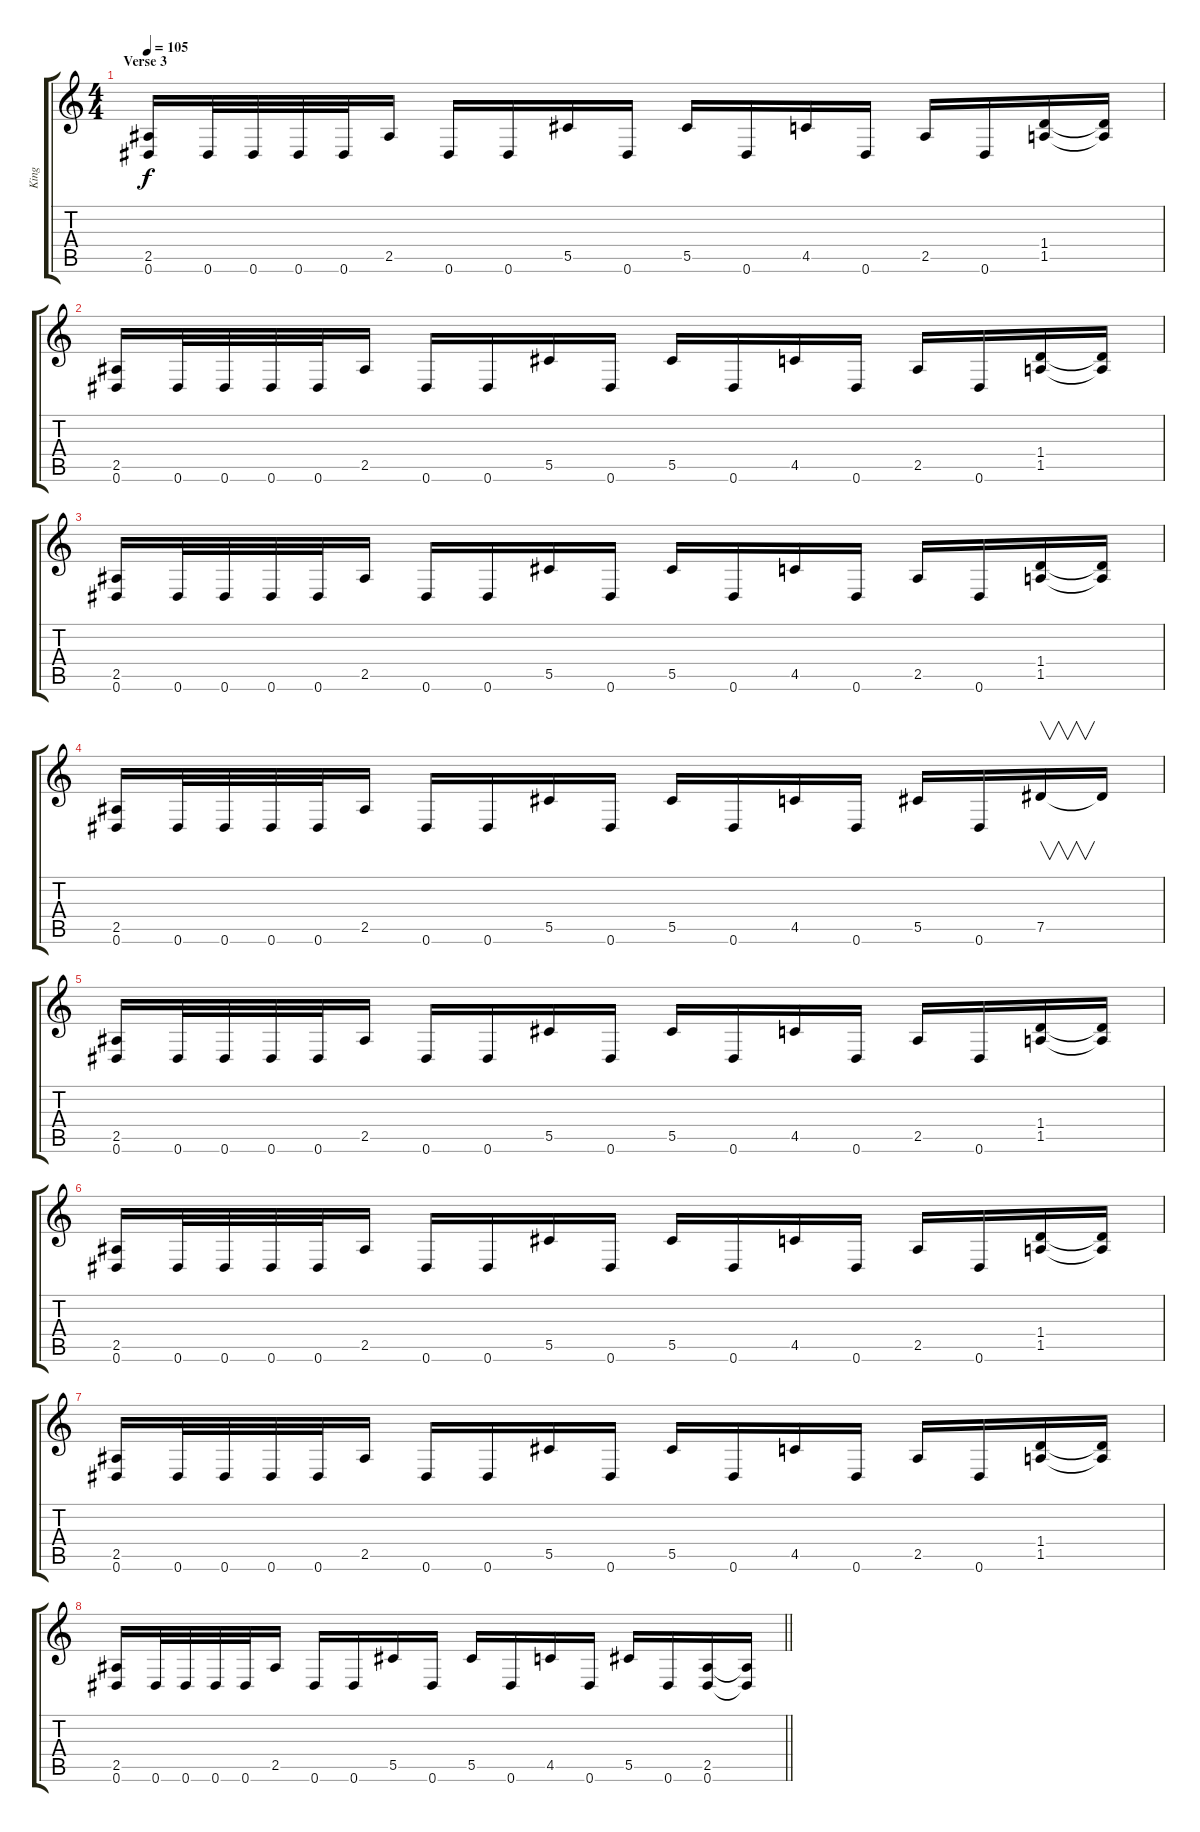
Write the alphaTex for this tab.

\track ("King" "King") {instrument distortionguitar}
\staff {score tabs}
\tuning (Eb4 Bb3 Gb3 Db3 Ab2 Eb2) {hide}
\ts (4 4)
\section ("" " Verse 3")
\tempo 105
\clef g2
\ks c
(2.5 0.6).16{dy f} 0.6.32 0.6.32 0.6.32 0.6.32 2.5.16 0.6.16 0.6.16 5.5.16 0.6.16 5.5.16 0.6.16 4.5.16 0.6.16 2.5.16 0.6.16 (1.4 1.5).16 (1.4{t} 1.5{t}).16 |
(2.5 0.6).16 0.6.32 0.6.32 0.6.32 0.6.32 2.5.16 0.6.16 0.6.16 5.5.16 0.6.16 5.5.16 0.6.16 4.5.16 0.6.16 2.5.16 0.6.16 (1.4 1.5).16 (1.4{t} 1.5{t}).16 |
(2.5 0.6).16 0.6.32 0.6.32 0.6.32 0.6.32 2.5.16 0.6.16 0.6.16 5.5.16 0.6.16 5.5.16 0.6.16 4.5.16 0.6.16 2.5.16 0.6.16 (1.4 1.5).16 (1.4{t} 1.5{t}).16 |
(2.5 0.6).16 0.6.32 0.6.32 0.6.32 0.6.32 2.5.16 0.6.16 0.6.16 5.5.16 0.6.16 5.5.16 0.6.16 4.5.16 0.6.16 5.5.16 0.6.16 7.5.16{v} 7.5{t}.16 |
(2.5 0.6).16 0.6.32 0.6.32 0.6.32 0.6.32 2.5.16 0.6.16 0.6.16 5.5.16 0.6.16 5.5.16 0.6.16 4.5.16 0.6.16 2.5.16 0.6.16 (1.4 1.5).16 (1.4{t} 1.5{t}).16 |
(2.5 0.6).16 0.6.32 0.6.32 0.6.32 0.6.32 2.5.16 0.6.16 0.6.16 5.5.16 0.6.16 5.5.16 0.6.16 4.5.16 0.6.16 2.5.16 0.6.16 (1.4 1.5).16 (1.4{t} 1.5{t}).16 |
(2.5 0.6).16 0.6.32 0.6.32 0.6.32 0.6.32 2.5.16 0.6.16 0.6.16 5.5.16 0.6.16 5.5.16 0.6.16 4.5.16 0.6.16 2.5.16 0.6.16 (1.4 1.5).16 (1.4{t} 1.5{t}).16 |
\barLineRight lightlight
(2.5 0.6).16 0.6.32 0.6.32 0.6.32 0.6.32 2.5.16 0.6.16 0.6.16 5.5.16 0.6.16 5.5.16 0.6.16 4.5.16 0.6.16 5.5.16 0.6.16 (2.5 0.6).16 (2.5{t} 0.6{t}).16
